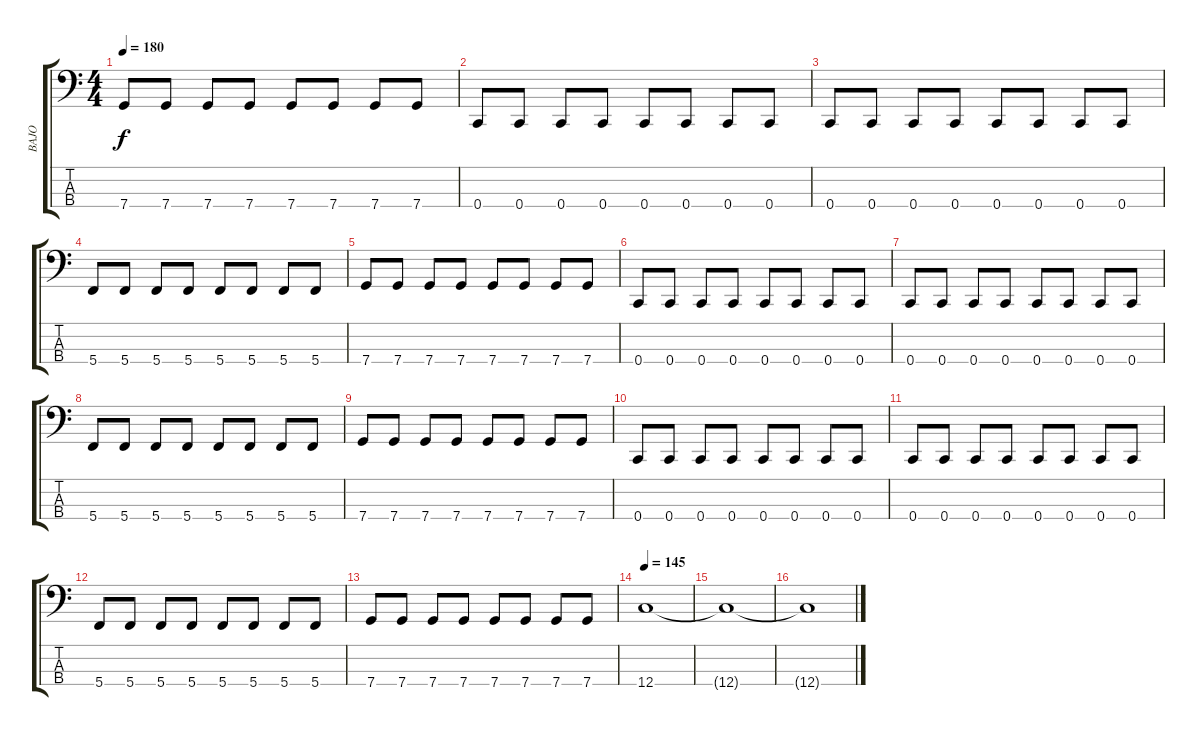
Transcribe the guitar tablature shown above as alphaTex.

\track ("BAJO" "BAJO") {instrument electricbassfinger}
\staff {score tabs}
\tuning (F2 C2 G1 C1) {hide}
\ts (4 4)
\tempo 180
\clef f4
\ks c
7.4.8{dy f} 7.4.8 7.4.8 7.4.8 7.4.8 7.4.8 7.4.8 7.4.8 |
0.4.8 0.4.8 0.4.8 0.4.8 0.4.8 0.4.8 0.4.8 0.4.8 |
0.4.8 0.4.8 0.4.8 0.4.8 0.4.8 0.4.8 0.4.8 0.4.8 |
5.4.8 5.4.8 5.4.8 5.4.8 5.4.8 5.4.8 5.4.8 5.4.8 |
7.4.8 7.4.8 7.4.8 7.4.8 7.4.8 7.4.8 7.4.8 7.4.8 |
0.4.8 0.4.8 0.4.8 0.4.8 0.4.8 0.4.8 0.4.8 0.4.8 |
0.4.8 0.4.8 0.4.8 0.4.8 0.4.8 0.4.8 0.4.8 0.4.8 |
5.4.8 5.4.8 5.4.8 5.4.8 5.4.8 5.4.8 5.4.8 5.4.8 |
7.4.8 7.4.8 7.4.8 7.4.8 7.4.8 7.4.8 7.4.8 7.4.8 |
0.4.8 0.4.8 0.4.8 0.4.8 0.4.8 0.4.8 0.4.8 0.4.8 |
0.4.8 0.4.8 0.4.8 0.4.8 0.4.8 0.4.8 0.4.8 0.4.8 |
5.4.8 5.4.8 5.4.8 5.4.8 5.4.8 5.4.8 5.4.8 5.4.8 |
7.4.8 7.4.8 7.4.8 7.4.8 7.4.8 7.4.8 7.4.8 7.4.8 |
\tempo 145
12.4.1 |
12.4{t}.1 |
12.4{t}.1
